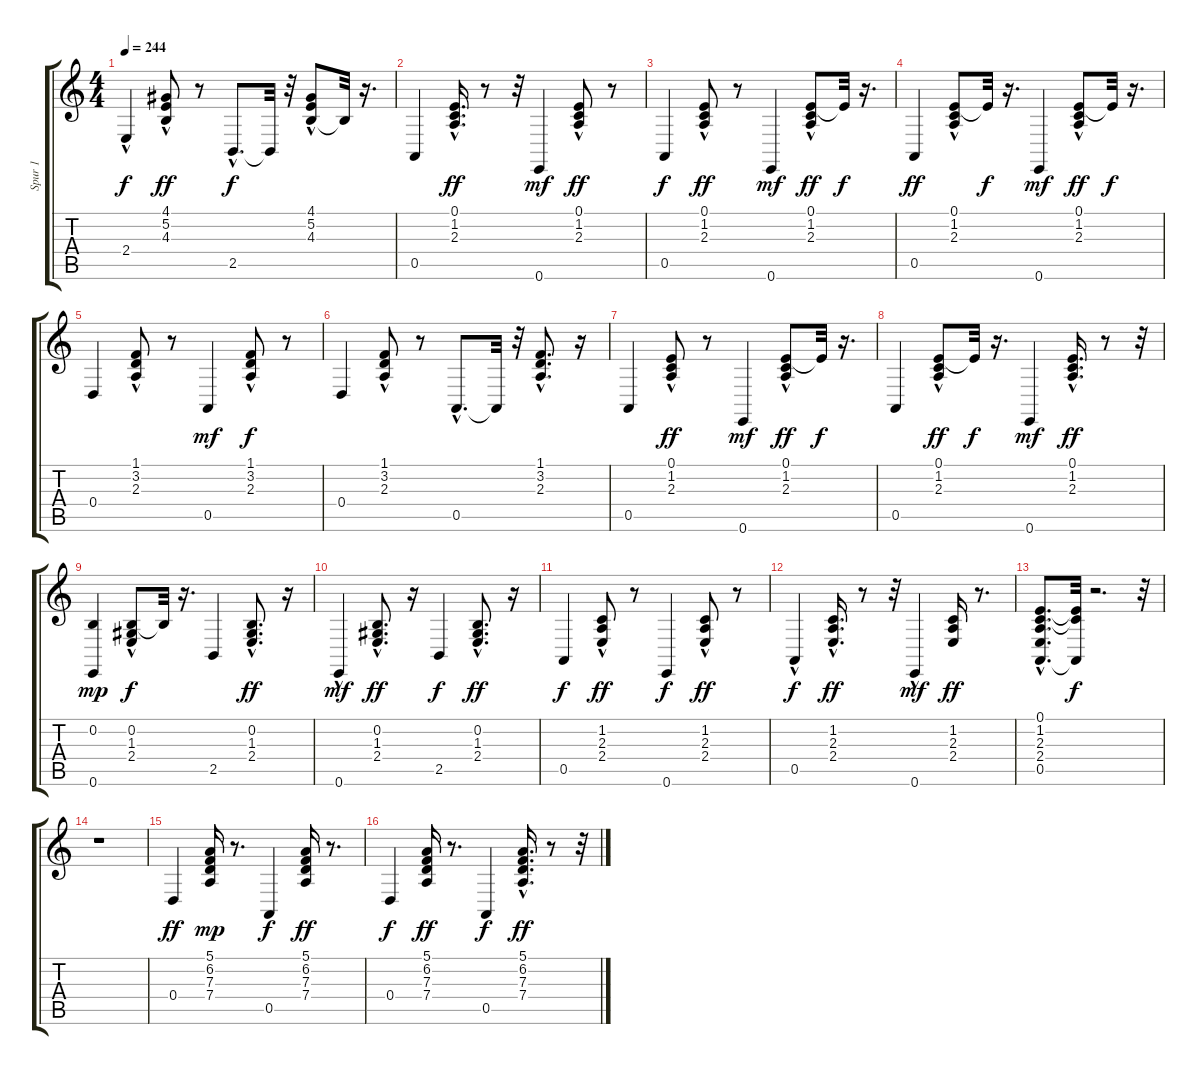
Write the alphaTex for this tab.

\track ("Spur 1" "Spur 1") {instrument acousticgrandpiano}
\staff {score tabs}
\tuning (E4 B3 G3 D3 A2 E2) {hide}
\ts (4 4)
\tempo 244
\clef g2
\ks c
2.4{hac}.4{dy f} (4.1 5.2{hac} 4.3{hac}).8{dy ff} r.8 2.5{hac}.8{d dy f} 2.5{t}.32 r.32 (4.1 5.2{hac} 4.3).8 4.3{t}.32 r.16{d} |
0.5.4 (0.1{hac} 1.2 2.3{hac}).16{d dy ff} r.8 r.32 0.6.4{dy mf} (0.1 1.2{hac} 2.3{hac}).8{dy ff} r.8 |
0.5.4{dy f} (0.1 1.2{hac} 2.3{hac}).8{dy ff} r.8 0.6.4{dy mf} (0.1 1.2{hac} 2.3{hac}).8{dy ff} 0.1{t}.32{dy f} r.16{d} |
0.5.4{dy ff} (0.1 1.2{hac} 2.3{hac}).8 0.1{t}.32{dy f} r.16{d} 0.6.4{dy mf} (0.1 1.2{hac} 2.3).8{dy ff} 0.1{t}.32{dy f} r.16{d} |
0.4.4 (1.1 3.2{hac} 2.3).8 r.8 0.5.4{dy mf} (1.1 3.2{hac} 2.3{hac}).8{dy f} r.8 |
0.4.4 (1.1 3.2{hac} 2.3).8 r.8 0.5{hac}.8{d} 0.5{t}.32 r.32 (1.1{hac} 3.2 2.3{hac}).8{d} r.16 |
0.5.4 (0.1 1.2{hac} 2.3{hac}).8{dy ff} r.8 0.6.4{dy mf} (0.1 1.2{hac} 2.3{hac}).8{dy ff} 0.1{t}.32{dy f} r.16{d} |
0.5.4 (0.1 1.2{hac} 2.3{hac}).8{dy ff} 0.1{t}.32{dy f} r.16{d} 0.6.4{dy mf} (0.1{hac} 1.2{hac} 2.3{hac}).16{d dy ff} r.8 r.32 |
(0.2 0.6).4{dy mp} (0.2 1.3{hac} 2.4).8{dy f} 0.2{t}.32 r.16{d} 2.5.4 (0.2{hac} 1.3 2.4{hac}).8{d dy ff} r.16 |
0.6{hac}.4{dy mf} (0.2{hac} 1.3{hac} 2.4{hac}).8{d dy ff} r.16 2.5.4{dy f} (0.2{hac} 1.3{hac} 2.4{hac}).8{d dy ff} r.16 |
0.5.4{dy f} (1.2 2.3{hac} 2.4{hac}).8{dy ff} r.8 0.6.4{dy f} (1.2 2.3{hac} 2.4).8{dy ff} r.8 |
0.5{hac}.4{dy f} (1.2{hac} 2.3{hac} 2.4{hac}).16{d dy ff} r.8 r.32 0.6{hac}.4{dy mf} (1.2 2.3 2.4).16{dy ff} r.8{d} |
(0.1{hac} 1.2{hac} 2.3{hac} 2.4{hac} 0.5{hac}).8{d} (0.1{t} 1.2{t} 0.5{t}).32{dy f} r.2{d} r.32 |
r.1 |
0.4.4{dy ff} (5.1 6.2 7.3 7.4).16{dy mp} r.8{d} 0.5.4{dy f} (5.1 6.2 7.3 7.4).16{dy ff} r.8{d} |
0.4.4{dy f} (5.1 6.2 7.3 7.4).16{dy ff} r.8{d} 0.5.4{dy f} (5.1 6.2{hac} 7.3 7.4).16{d dy ff} r.8 r.32
